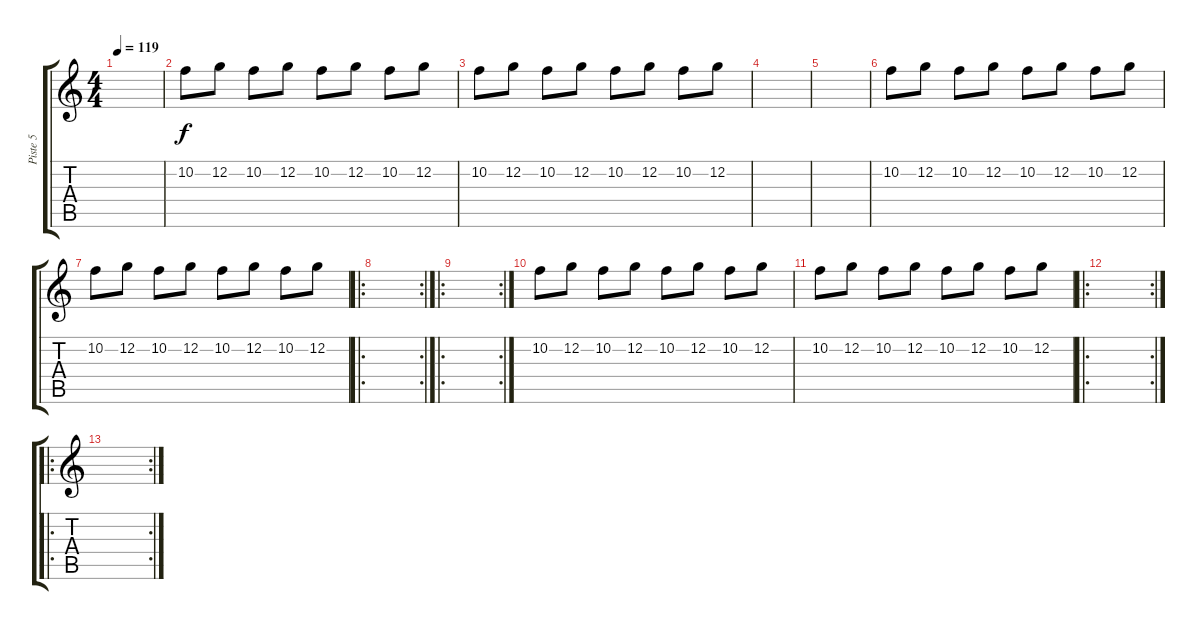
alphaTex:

\track ("Piste 5" "Piste 5") {instrument distortionguitar}
\staff {score tabs}
\tuning (C4 G3 Eb3 Bb2 F2 C2) {hide}
\ts (4 4)
\tempo 119
\clef g2
\ks c
|
10.2.8 12.2.8 10.2.8 12.2.8 10.2.8 12.2.8 10.2.8 12.2.8 |
10.2.8 12.2.8 10.2.8 12.2.8 10.2.8 12.2.8 10.2.8 12.2.8 |
|
|
10.2.8 12.2.8 10.2.8 12.2.8 10.2.8 12.2.8 10.2.8 12.2.8 |
10.2.8 12.2.8 10.2.8 12.2.8 10.2.8 12.2.8 10.2.8 12.2.8 |
\ro
\rc 2
|
\ro
\rc 2
|
10.2.8 12.2.8 10.2.8 12.2.8 10.2.8 12.2.8 10.2.8 12.2.8 |
10.2.8 12.2.8 10.2.8 12.2.8 10.2.8 12.2.8 10.2.8 12.2.8 |
\ro
\rc 2
|
\ro
\rc 2
